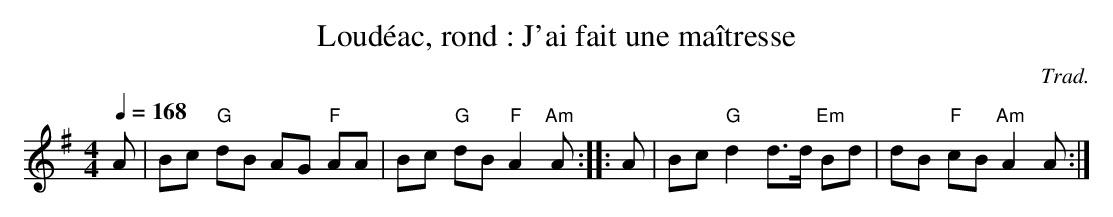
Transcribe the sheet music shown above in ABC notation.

X:1
T:Loudéac, rond : J'ai fait une maîtresse
E:12
C:Trad.
M:4/4
L:1/16
K:G
Q:1/4=168
A2 | B2c2 "G"d2B2 A2G2 "F"A2A2 | B2c2 "G"d2B2 "F"A4 "Am"A2 ::\
A2 | B2c2 "G"d4 d3d "Em"B2d2 | d2B2 "F"c2B2 "Am"A4 A2 :|
